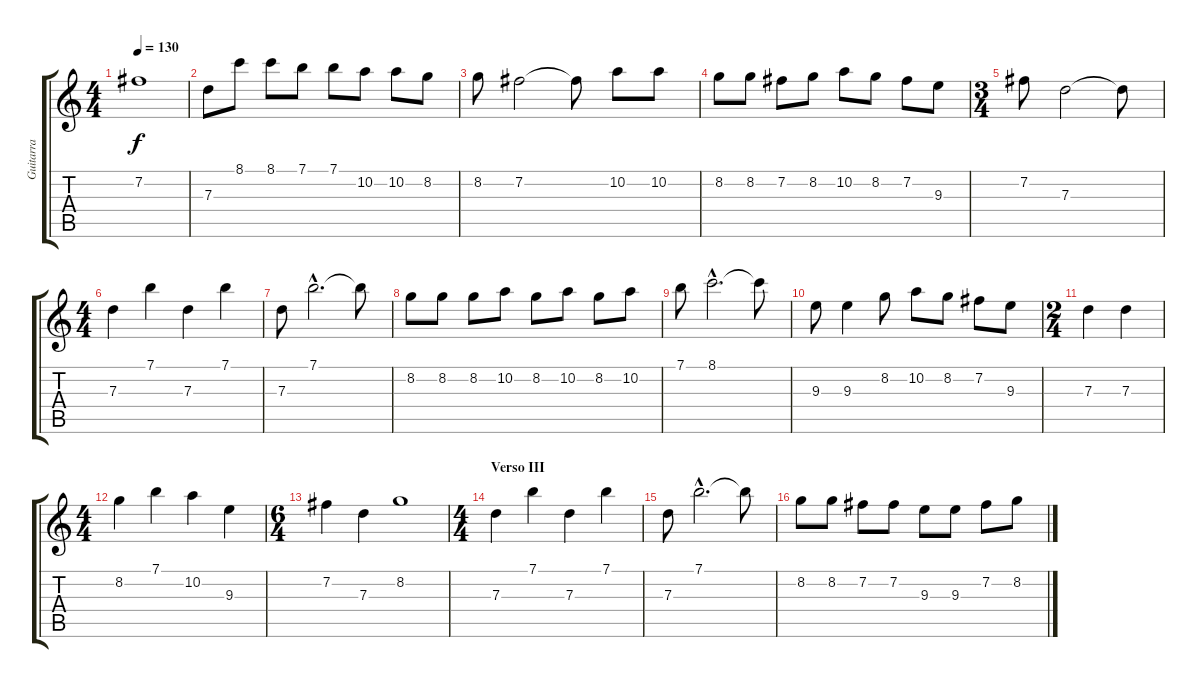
\track ("Guitarra" "Guitarra") {instrument overdrivenguitar}
\staff {score tabs}
\tuning (E4 B3 G3 D3 A2 E2) {hide}
\ts (4 4)
\tempo 130
\clef g2
\ks c
7.2.1{dy f} |
7.3.8 8.1.8 8.1.8 7.1.8 7.1.8 10.2.8 10.2.8 8.2.8 |
8.2.8 7.2.2 7.2{t}.8 10.2.8 10.2.8 |
8.2.8 8.2.8 7.2.8 8.2.8 10.2.8 8.2.8 7.2.8 9.3.8 |
\ts (3 4)
7.2.8 7.3.2 7.3{t}.8 |
\ts (4 4)
7.3.4 7.1.4 7.3.4 7.1.4 |
7.3.8 7.1{hac}.2{d} 7.1{t}.8 |
8.2.8 8.2.8 8.2.8 10.2.8 8.2.8 10.2.8 8.2.8 10.2.8 |
7.1.8 8.1{hac}.2{d} 8.1{t}.8 |
9.3.8 9.3.4 8.2.8 10.2.8 8.2.8 7.2.8 9.3.8 |
\ts (2 4)
7.3.4 7.3.4 |
\ts (4 4)
8.2.4 7.1.4 10.2.4 9.3.4 |
\ts (6 4)
7.2.4 7.3.4 8.2.1 |
\ts (4 4)
\section ("" "Verso III")
7.3.4 7.1.4 7.3.4 7.1.4 |
7.3.8 7.1{hac}.2{d} 7.1{t}.8 |
8.2.8 8.2.8 7.2.8 7.2.8 9.3.8 9.3.8 7.2.8 8.2.8
